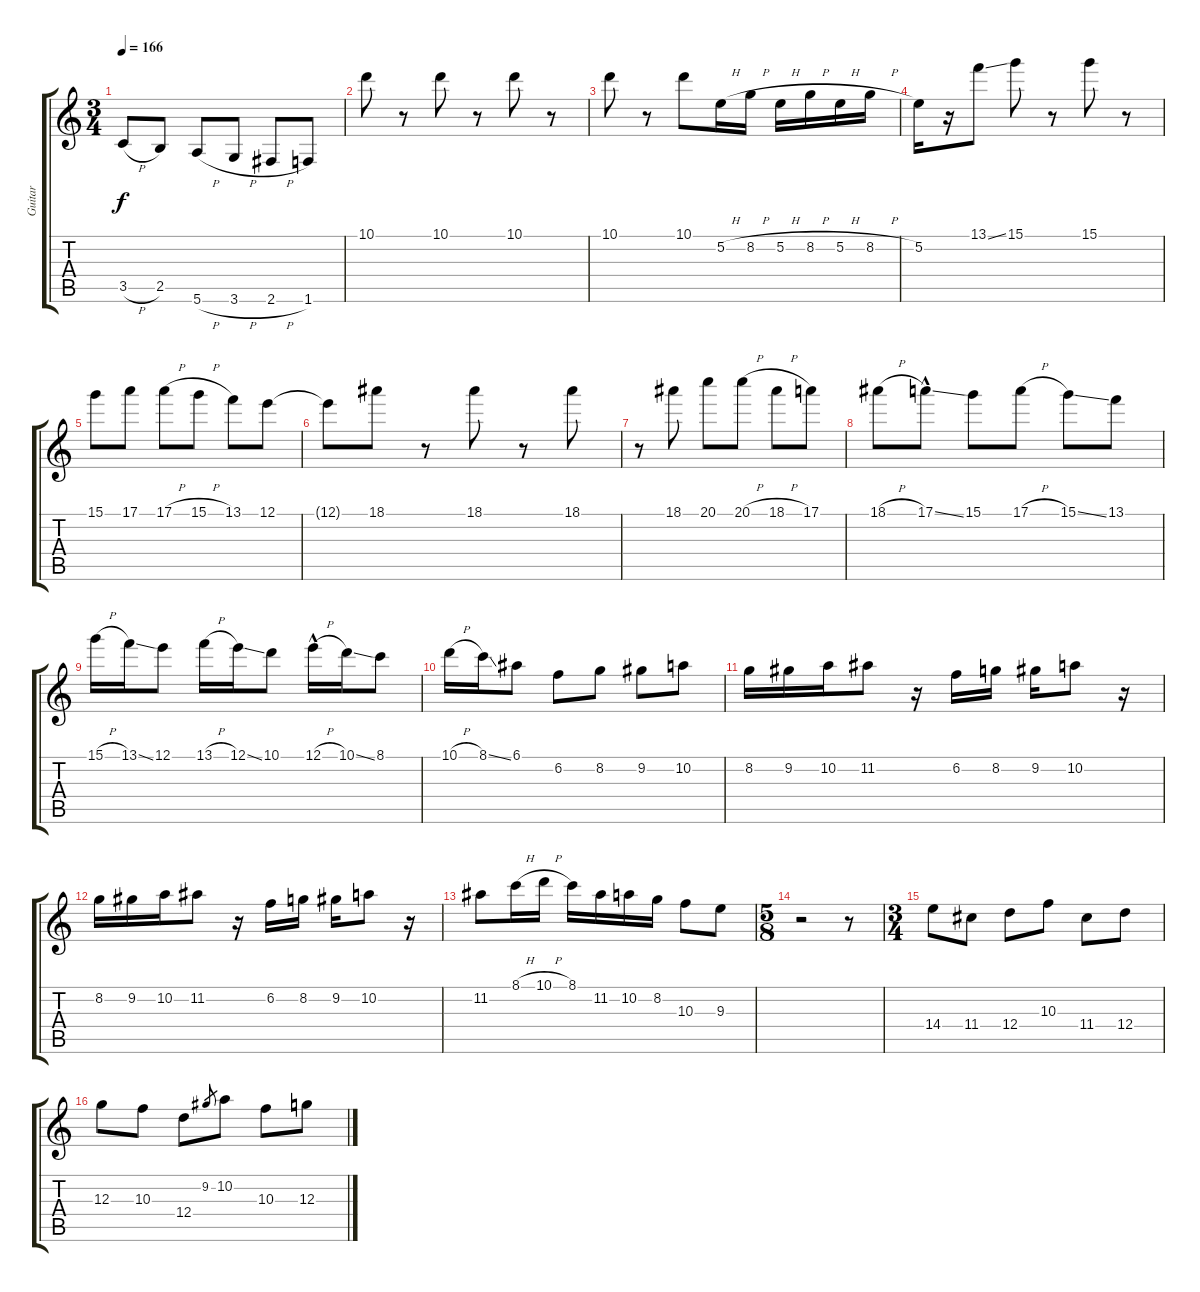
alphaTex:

\track ("Guitar" "Guitar") {instrument overdrivenguitar}
\staff {score tabs}
\tuning (E4 B3 G3 D3 A2 E2) {hide}
\ts (3 4)
\tempo 166
\clef g2
\ks c
3.5{h}.8{dy f} 2.5.8 5.6{h}.8 3.6{h}.8 2.6{h}.8 1.6.8 |
10.1.8 r.8 10.1.8 r.8 10.1.8 r.8 |
10.1.8 r.8 10.1.8 5.2{h}.16 8.2{h}.16 5.2{h}.16 8.2{h}.16 5.2{h}.16 8.2{h}.16 |
5.2.16 r.16 13.1{ss}.8 15.1.8 r.8 15.1.8 r.8 |
15.1.8 17.1.8 17.1{h}.8 15.1{h}.8 13.1.8 12.1.8 |
12.1{t}.8 18.1.8 r.8 18.1.8 r.8 18.1.8 |
r.8 18.1.8 20.1.8 20.1{h}.8 18.1{h}.8 17.1.8 |
18.1{h}.8 17.1{ss hac}.8 15.1.8 17.1{h}.8 15.1{ss}.8 13.1.8 |
15.1{h}.16 13.1{ss}.16 12.1.8 13.1{h}.16 12.1{ss}.16 10.1.8 12.1{h hac}.16 10.1{ss}.16 8.1.8 |
10.1{h}.16 8.1{ss}.16 6.1.8 6.2.8 8.2.8 9.2.8 10.2.8 |
8.2.16 9.2.16 10.2.16 11.2.8 r.16 6.2.16 8.2.16 9.2.16 10.2.8 r.16 |
8.2.16 9.2.16 10.2.16 11.2.8 r.16 6.2.16 8.2.16 9.2.16 10.2.8 r.16 |
11.2.8 8.1{h}.16 10.1{h}.16 8.1.16 11.2.16 10.2.16 8.2.16 10.3.8 9.3.8 |
\ts (5 8)
r.2 r.8 |
\ts (3 4)
14.4.8 11.4.8 12.4.8 10.3.8 11.4.8 12.4.8 |
12.3.8 10.3.8 12.4.8 9.2.8{gr} 10.2.8 10.3.8 12.3.8
